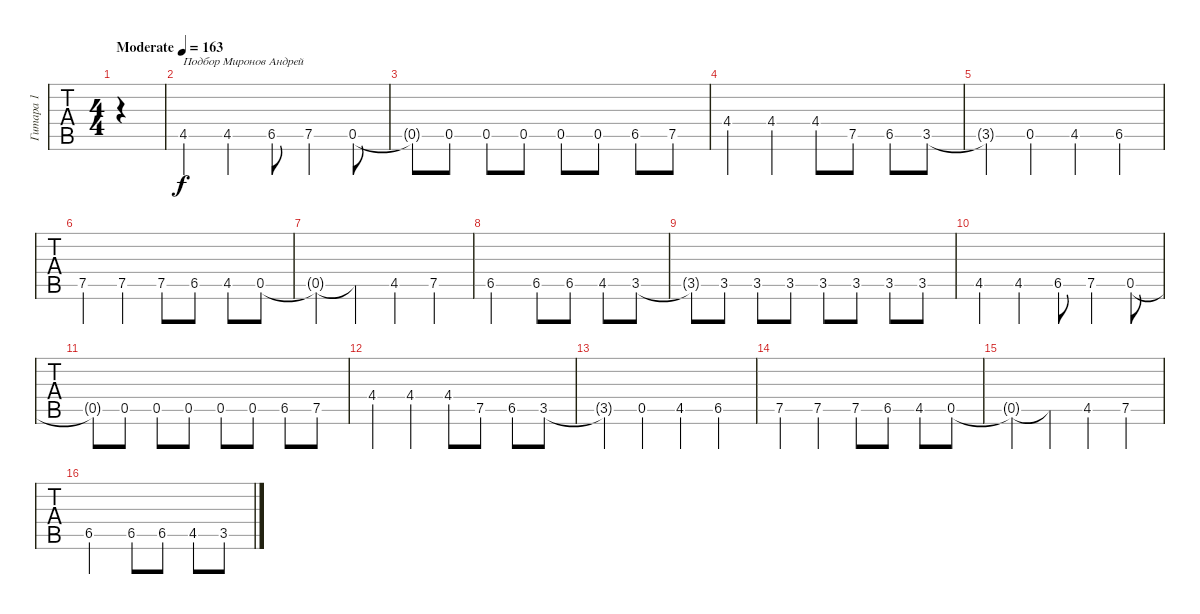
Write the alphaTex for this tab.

\track ("Гитара 1" "Гитара 1") {instrument distortionguitar}
\staff {tabs}
\tuning (E4 B3 G3 D3 A2 E2) {hide}
\ts (4 4)
\tempo (163 "Moderate")
\clef g2
\ks c
|
4.5.4{txt "Подбор Миронов Андрей"} 4.5.4 6.5.8 7.5.4 0.5.8 |
0.5{t}.8 0.5.8 0.5.8 0.5.8 0.5.8 0.5.8 6.5.8 7.5.8 |
4.4.4 4.4.4 4.4.8 7.5.8 6.5.8 3.5.8 |
3.5{t}.4 0.5.4 4.5.4 6.5.4 |
7.5.4 7.5.4 7.5.8 6.5.8 4.5.8 0.5.8 |
0.5{t}.4 0.5{t}.4 4.5.4 7.5.4 |
6.5.2 6.5.8 6.5.8 4.5.8 3.5.8 |
3.5{t}.8 3.5.8 3.5.8 3.5.8 3.5.8 3.5.8 3.5.8 3.5.8 |
4.5.4 4.5.4 6.5.8 7.5.4 0.5.8 |
0.5{t}.8 0.5.8 0.5.8 0.5.8 0.5.8 0.5.8 6.5.8 7.5.8 |
4.4.4 4.4.4 4.4.8 7.5.8 6.5.8 3.5.8 |
3.5{t}.4 0.5.4 4.5.4 6.5.4 |
7.5.4 7.5.4 7.5.8 6.5.8 4.5.8 0.5.8 |
0.5{t}.4 0.5{t}.4 4.5.4 7.5.4 |
6.5.2 6.5.8 6.5.8 4.5.8 3.5.8
